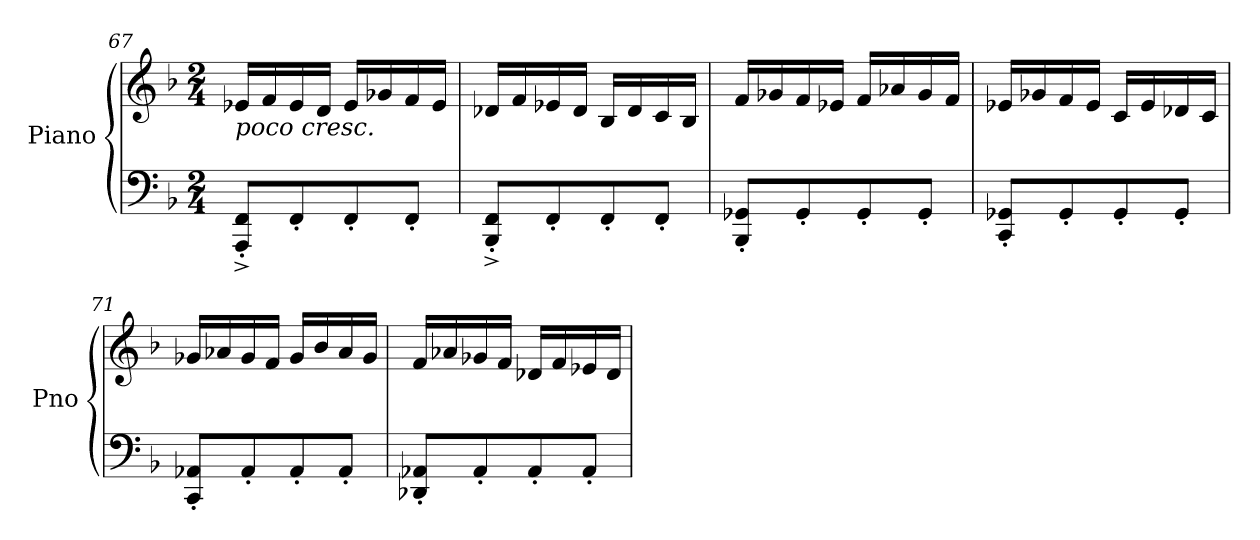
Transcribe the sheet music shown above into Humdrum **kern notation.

**kern	**kern
*part1	*part1
*staff2	*staff1
*I"Piano	*
*I'Pno	*
*clefF4	*clefG2
*k[b-]	*k[b-]
*M2/4	*M2/4
=67	=67
!	!LO:TX:b:i:t=poco cresc.
8AAA/^' 8FF/^'L	16e-X/LL
.	16f/
8FF'/	16e-/
.	16d/JJ
8FF'/	16e-/LL
.	16g-X/
8FF'/J	16f/
.	16e-/JJ
!!LO:LB:g=z
=68	=68
8BBB-/^' 8FF/^'L	16d-X/LL
.	16f/
8FF'/	16e-X/
.	16d-/JJ
8FF'/	16B-/LL
.	16d-/
8FF'/J	16c/
.	16B-/JJ
=69	=69
8BBB-/' 8GG-X/'L	16f/LL
.	16g-X/
8GG-'/	16f/
.	16e-X/JJ
8GG-'/	16f/LL
.	16a-X/
8GG-'/J	16g-/
.	16f/JJ
=70	=70
8CC/' 8GG-X/'L	16e-X/LL
.	16g-X/
8GG-'/	16f/
.	16e-/JJ
8GG-'/	16c/LL
.	16e-/
8GG-'/J	16d-X/
.	16c/JJ
=71	=71
8CC/' 8AA-X/'L	16g-X/LL
.	16a-X/
8AA-'/	16g-/
.	16f/JJ
8AA-'/	16g-/LL
.	16b-/
8AA-'/J	16a-/
.	16g-/JJ
=72	=72
8DD-X/' 8AA-X/'L	16f/LL
.	16a-X/
8AA-'/	16g-X/
.	16f/JJ
8AA-'/	16d-X/LL
.	16f/
8AA-'/J	16e-X/
.	16d-/JJ
=	=
*-	*-
